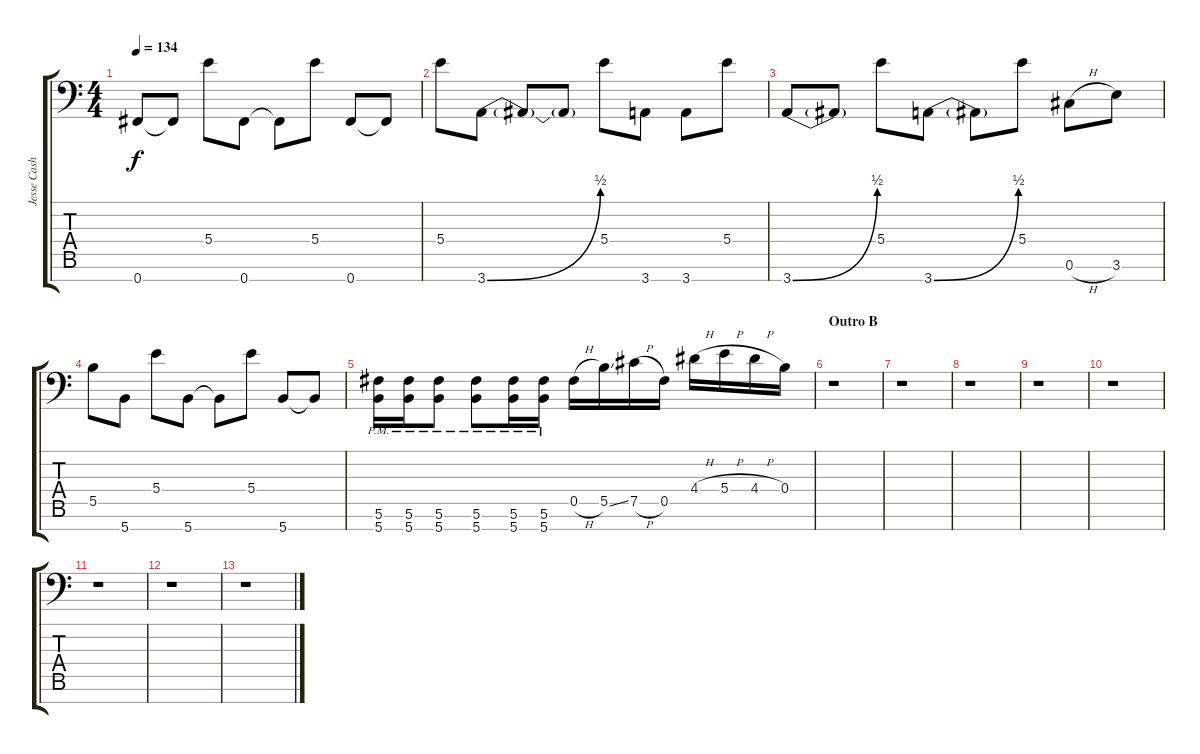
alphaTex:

\track ("Jesse Cash" "Jesse Cash") {instrument distortionguitar}
\staff {score tabs}
\tuning (Db4 Ab3 E3 B2 Gb2 Db2 Gb1) {hide}
\ts (4 4)
\tempo 134
\clef f4
\ks c
0.7.8{dy f} 0.7{t}.8 5.4.8 0.7.8 0.7{t}.8 5.4.8 0.7.8 0.7{t}.8 |
5.4.8 3.7{be (bend 0 0 60 2)}.8 3.7{t}.8 3.7{t}.8 5.4.8 3.7.8 3.7.8 5.4.8 |
3.7{be (bend 0 0 60 2)}.8 3.7{t}.8 5.4.8 3.7{be (bend 0 0 60 2)}.8 3.7{t}.8 5.4.8 0.6{h}.8 3.6.8 |
5.5.8 5.7.8 5.4.8 5.7.8 5.7{t}.8 5.4.8 5.7.8 5.7{t}.8 |
(5.6{pm} 5.7{pm}).16 (5.6{pm} 5.7{pm}).16 (5.6{pm} 5.7{pm}).8 (5.6{pm} 5.7{pm}).8 (5.6{pm} 5.7{pm}).16 (5.6{pm} 5.7{pm}).16 0.5{h}.16 5.5{ss}.16 7.5{h}.16 0.5.16 4.4{h}.16 5.4{h}.16 4.4{h}.16 0.4.16 |
\section ("" "Outro B")
r.1 |
r.1 |
r.1 |
r.1 |
r.1 |
r.1 |
r.1 |
r.1
